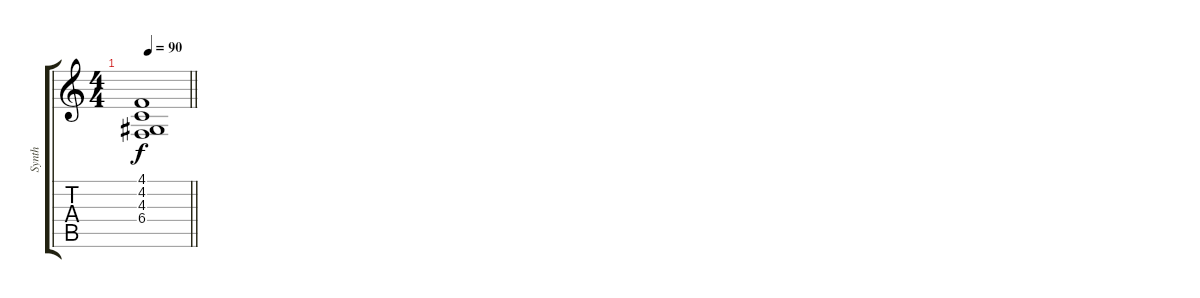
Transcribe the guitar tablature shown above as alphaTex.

\track ("Synth" "Synth") {instrument pad2warm}
\staff {score tabs}
\tuning (Db4 Ab3 E3 B2 Gb2 Db2) {hide}
\ts (4 4)
\tempo 90
\clef g2
\barLineRight lightlight
\ks c
(4.1 4.2 4.3 6.4).1{dy f}
